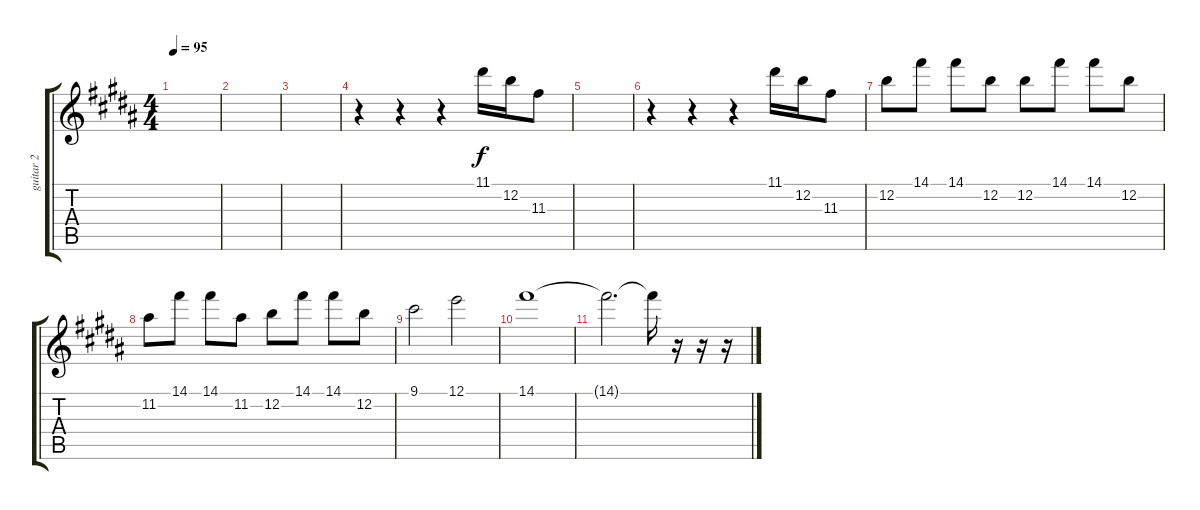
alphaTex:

\track ("guitar 2" "guitar 2") {instrument electricguitarjazz}
\staff {score tabs}
\tuning (E4 B3 G3 D3 A2 E2) {hide}
\ts (4 4)
\tempo 95
\clef g2
\ks b
|
|
|
r.4 r.4 r.4 11.1.16{instrument overdrivenguitar} 12.2.16 11.3.8 |
|
r.4 r.4 r.4 11.1.16{instrument overdrivenguitar} 12.2.16 11.3.8 |
12.2.8 14.1.8 14.1.8 12.2.8 12.2.8 14.1.8 14.1.8 12.2.8 |
11.2.8 14.1.8 14.1.8 11.2.8 12.2.8 14.1.8 14.1.8 12.2.8 |
9.1.2 12.1.2 |
14.1.1 |
14.1{t}.2{d} 14.1{t}.16 r.16 r.16 r.16
